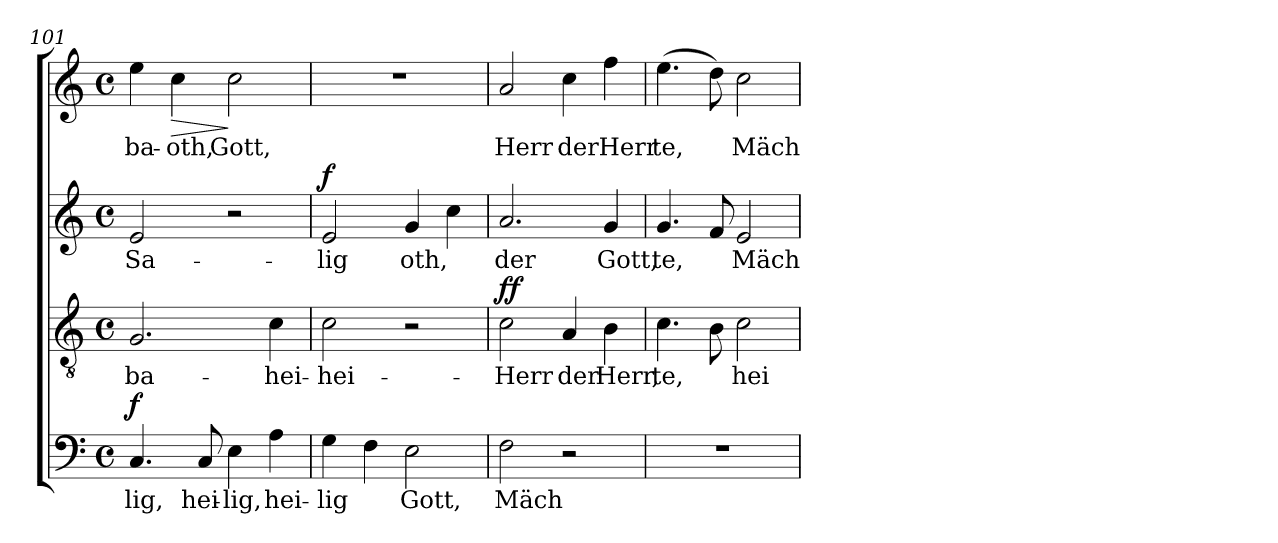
**kern	**text	**kern	**text	**kern	**text	**kern	**text	**dynam
*part1	*part1	*part1	*part1	*part1	*part1	*part1	*part1	*part1
*staff4	*staff4	*staff3	*staff3	*staff2	*staff2	*staff1	*staff1	*staff1/2/3/4
*clefF4	*	*clefGv2	*	*clefG2	*	*clefG2	*	*
*k[]	*	*k[]	*	*k[]	*	*k[]	*	*
*C:	*	*C:	*	*C:	*	*C:	*	*
*M4/4	*	*M4/4	*	*M4/4	*	*M4/4	*	*
*met(c)	*	*met(c)	*	*met(c)	*	*met(c)	*	*
=101	=101	=101	=101	=101	=101	=101	=101	=101
!	!LO:LY:b	!	!LO:LY:b	!	!LO:LY:b	!	!LO:LY:b	!LO:DY:a=4
4.C/	-lig,	2.G/	-ba-	2e/	Sa-	4ee\	-ba-	f
!	!	!	!	!	!	!	!LO:LY:b	!LO:HP:b
.	.	.	.	.	.	4cc\	-oth,	>
!	!LO:LY:b	!	!	!	!	!	!	!
8C/	hei-	.	.	.	.	.	.	.
!	!LO:LY:b	!	!	!	!	!	!LO:LY:b	!
4E\	-lig,	.	.	2r	.	2cc\	Gott,	]
!	!LO:LY:b	!	!LO:LY:b	!	!	!	!	!
4A\	hei-	4c\	-hei-	.	.	.	.	.
!!LO:LB:g=z
=102	=102	=102	=102	=102	=102	=102	=102	=102
!	!LO:LY:b	!	!LO:LY:b	!	!LO:LY:b	!	!	!LO:DY:a=2
4G\	-lig	2c\	hei-	2e/	-lig	1r	.	f
4F\	.	.	.	.	.	.	.	.
!	!LO:LY:b	!	!	!	!LO:LY:b	!	!	!
2E\	Gott,	2r	.	4g/	oth,	.	.	.
.	.	.	.	4cc\	.	.	.	.
=103	=103	=103	=103	=103	=103	=103	=103	=103
!	!LO:LY:b	!	!LO:LY:b	!	!LO:LY:b	!	!LO:LY:b	!LO:DY:a=3
!	!	!	!	!	!	!	!	!LO:DY:n=1:a
2F\	Mäch-	2c\	Herr	2.a/	der	2a/	Herr	f f
!	!	!	!LO:LY:b	!	!	!	!LO:LY:b	!
2r	.	4A/	der	.	.	4cc\	der	.
!	!	!	!LO:LY:b	!	!LO:LY:b	!	!LO:LY:b	!
.	.	4B\	Herr,	4g/	Gott,	4ff\	Herr	.
=104	=104	=104	=104	=104	=104	=104	=104	=104
!	!	!	!LO:LY:b	!	!LO:LY:b	!	!LO:LY:b	!
1r	.	4.c\	-te,	4.g/	-te,	(>4.ee\	-te,	.
.	.	8B\	.	8f/	.	8dd\)	.	.
!	!	!	!LO:LY:b	!	!LO:LY:b	!	!LO:LY:b	!
.	.	2c\	hei-	2e/	Mäch-	2cc\	Mäch-	.
=	=	=	=	=	=	=	=	=
*-	*-	*-	*-	*-	*-	*-	*-	*-
